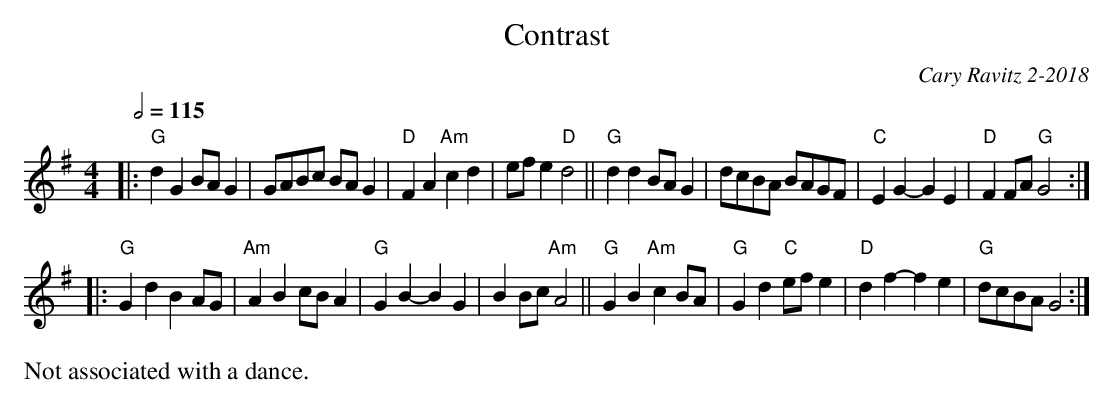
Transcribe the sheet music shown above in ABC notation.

X:1
T: Contrast
C: Cary Ravitz 2-2018
M: 4/4
L: 1/8
Q: 1/2=115
K: G
|: "G" d2 G2 BA G2 | GABc BA G2 | "D"F2 A2 "Am"c2d2 | ef e2 "D"d4 || "G" d2 d2 BA G2 | dcBA BAGF |"C"E2 G2-G2E2  | "D"F2FA "G"G4 :|
|: "G"G2 d2 B2AG | "Am"A2 B2 cBA2 | "G" G2 B2-B2G2 | B2 Bc "Am"A4 || "G"G2 B2 "Am"c2BA | "G"G2 d2 "C"ef e2 | "D"d2f2-f2e2 | "G"dcBA G4 :|
